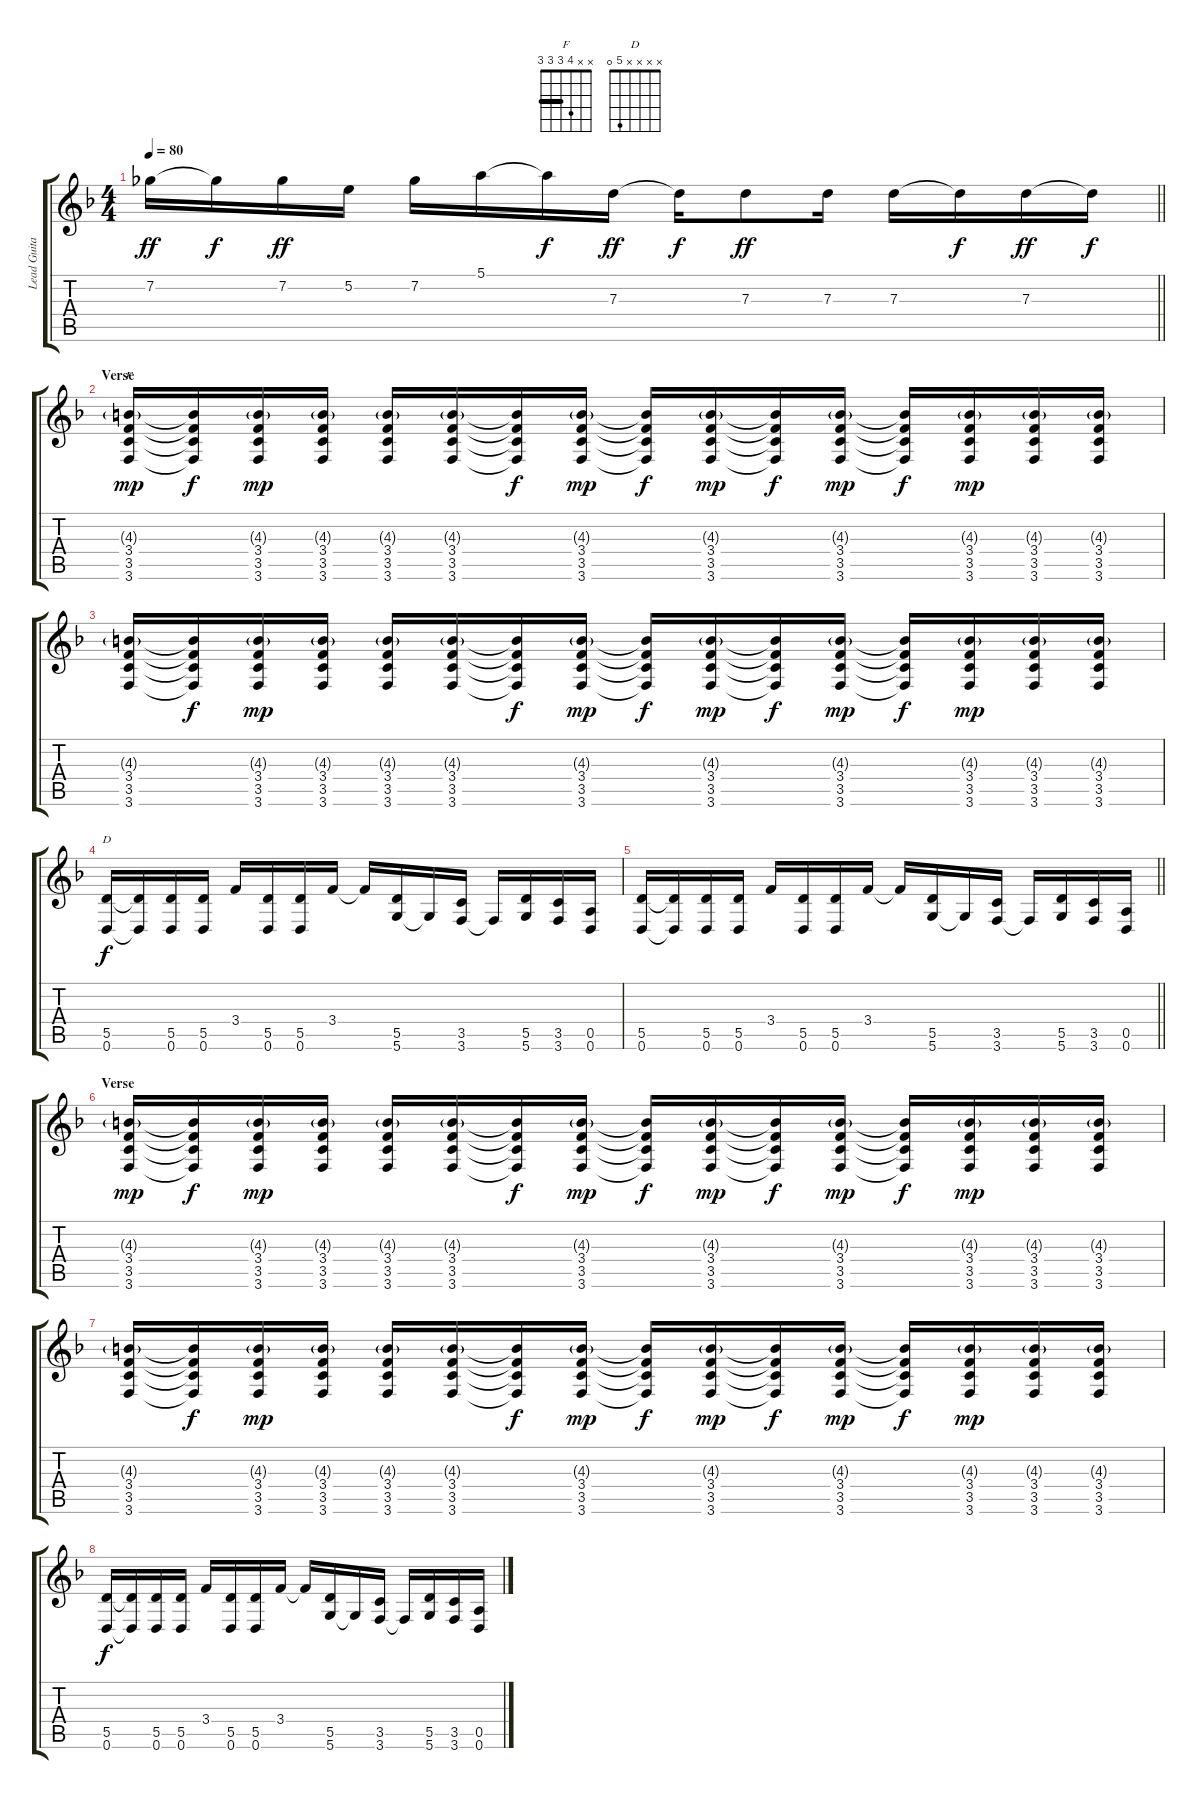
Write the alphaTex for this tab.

\track ("Lead Guitar" "Lead Guita") {instrument distortionguitar}
\staff {score tabs}
\tuning (E4 B3 G3 D3 A2 D2) {hide}
\chord ("F" x x 4 3 3 3) {barre 3}
\chord ("D" x x x x 5 0)
\ts (4 4)
\tempo 80
\clef g2
\barLineRight lightlight
\ks f
7.2.16{dy ff} 7.2{t}.16{dy f} 7.2.16{dy ff} 5.2.16 7.2.16 5.1.16 5.1{t}.16{dy f} 7.3.16{dy ff} 7.3{t}.16{dy f} 7.3.8{dy ff} 7.3.16 7.3.16 7.3{t}.16{dy f} 7.3.16{dy ff} 7.3{t}.16{dy f} |
\section ("" "Verse")
(4.3{g} 3.4 3.5 3.6).16{ch "F" dy mp} (4.3{t} 3.4{t} 3.5{t} 3.6{t}).16{dy f} (4.3{g} 3.4 3.5 3.6).16{dy mp} (4.3{g} 3.4 3.5 3.6).16 (4.3{g} 3.4 3.5 3.6).16 (4.3{g} 3.4 3.5 3.6).16 (4.3{t} 3.4{t} 3.5{t} 3.6{t}).16{dy f} (4.3{g} 3.4 3.5 3.6).16{dy mp} (4.3{t} 3.4{t} 3.5{t} 3.6{t}).16{dy f} (4.3{g} 3.4 3.5 3.6).16{dy mp} (4.3{t} 3.4{t} 3.5{t} 3.6{t}).16{dy f} (4.3{g} 3.4 3.5 3.6).16{dy mp} (4.3{t} 3.4{t} 3.5{t} 3.6{t}).16{dy f} (4.3{g} 3.4 3.5 3.6).16{dy mp} (4.3{g} 3.4 3.5 3.6).16 (4.3{g} 3.4 3.5 3.6).16 |
(4.3{g} 3.4 3.5 3.6).16 (4.3{t} 3.4{t} 3.5{t} 3.6{t}).16{dy f} (4.3{g} 3.4 3.5 3.6).16{dy mp} (4.3{g} 3.4 3.5 3.6).16 (4.3{g} 3.4 3.5 3.6).16 (4.3{g} 3.4 3.5 3.6).16 (4.3{t} 3.4{t} 3.5{t} 3.6{t}).16{dy f} (4.3{g} 3.4 3.5 3.6).16{dy mp} (4.3{t} 3.4{t} 3.5{t} 3.6{t}).16{dy f} (4.3{g} 3.4 3.5 3.6).16{dy mp} (4.3{t} 3.4{t} 3.5{t} 3.6{t}).16{dy f} (4.3{g} 3.4 3.5 3.6).16{dy mp} (4.3{t} 3.4{t} 3.5{t} 3.6{t}).16{dy f} (4.3{g} 3.4 3.5 3.6).16{dy mp} (4.3{g} 3.4 3.5 3.6).16 (4.3{g} 3.4 3.5 3.6).16 |
(5.5 0.6).16{ch "D" dy f} (5.5{t} 0.6{t}).16 (5.5 0.6).16 (5.5 0.6).16 3.4.16 (5.5 0.6).16 (5.5 0.6).16 3.4.16 3.4{t}.16 (5.5 5.6).16 5.6{t}.16 (3.5 3.6).16 3.6{t}.16 (5.5 5.6).16 (3.5 3.6).16 (0.5 0.6).16 |
\barLineRight lightlight
(5.5 0.6).16 (5.5{t} 0.6{t}).16 (5.5 0.6).16 (5.5 0.6).16 3.4.16 (5.5 0.6).16 (5.5 0.6).16 3.4.16 3.4{t}.16 (5.5 5.6).16 5.6{t}.16 (3.5 3.6).16 3.6{t}.16 (5.5 5.6).16 (3.5 3.6).16 (0.5 0.6).16 |
\section ("" "Verse")
(4.3{g} 3.4 3.5 3.6).16{dy mp} (4.3{t} 3.4{t} 3.5{t} 3.6{t}).16{dy f} (4.3{g} 3.4 3.5 3.6).16{dy mp} (4.3{g} 3.4 3.5 3.6).16 (4.3{g} 3.4 3.5 3.6).16 (4.3{g} 3.4 3.5 3.6).16 (4.3{t} 3.4{t} 3.5{t} 3.6{t}).16{dy f} (4.3{g} 3.4 3.5 3.6).16{dy mp} (4.3{t} 3.4{t} 3.5{t} 3.6{t}).16{dy f} (4.3{g} 3.4 3.5 3.6).16{dy mp} (4.3{t} 3.4{t} 3.5{t} 3.6{t}).16{dy f} (4.3{g} 3.4 3.5 3.6).16{dy mp} (4.3{t} 3.4{t} 3.5{t} 3.6{t}).16{dy f} (4.3{g} 3.4 3.5 3.6).16{dy mp} (4.3{g} 3.4 3.5 3.6).16 (4.3{g} 3.4 3.5 3.6).16 |
(4.3{g} 3.4 3.5 3.6).16 (4.3{t} 3.4{t} 3.5{t} 3.6{t}).16{dy f} (4.3{g} 3.4 3.5 3.6).16{dy mp} (4.3{g} 3.4 3.5 3.6).16 (4.3{g} 3.4 3.5 3.6).16 (4.3{g} 3.4 3.5 3.6).16 (4.3{t} 3.4{t} 3.5{t} 3.6{t}).16{dy f} (4.3{g} 3.4 3.5 3.6).16{dy mp} (4.3{t} 3.4{t} 3.5{t} 3.6{t}).16{dy f} (4.3{g} 3.4 3.5 3.6).16{dy mp} (4.3{t} 3.4{t} 3.5{t} 3.6{t}).16{dy f} (4.3{g} 3.4 3.5 3.6).16{dy mp} (4.3{t} 3.4{t} 3.5{t} 3.6{t}).16{dy f} (4.3{g} 3.4 3.5 3.6).16{dy mp} (4.3{g} 3.4 3.5 3.6).16 (4.3{g} 3.4 3.5 3.6).16 |
(5.5 0.6).16{dy f} (5.5{t} 0.6{t}).16 (5.5 0.6).16 (5.5 0.6).16 3.4.16 (5.5 0.6).16 (5.5 0.6).16 3.4.16 3.4{t}.16 (5.5 5.6).16 5.6{t}.16 (3.5 3.6).16 3.6{t}.16 (5.5 5.6).16 (3.5 3.6).16 (0.5 0.6).16
